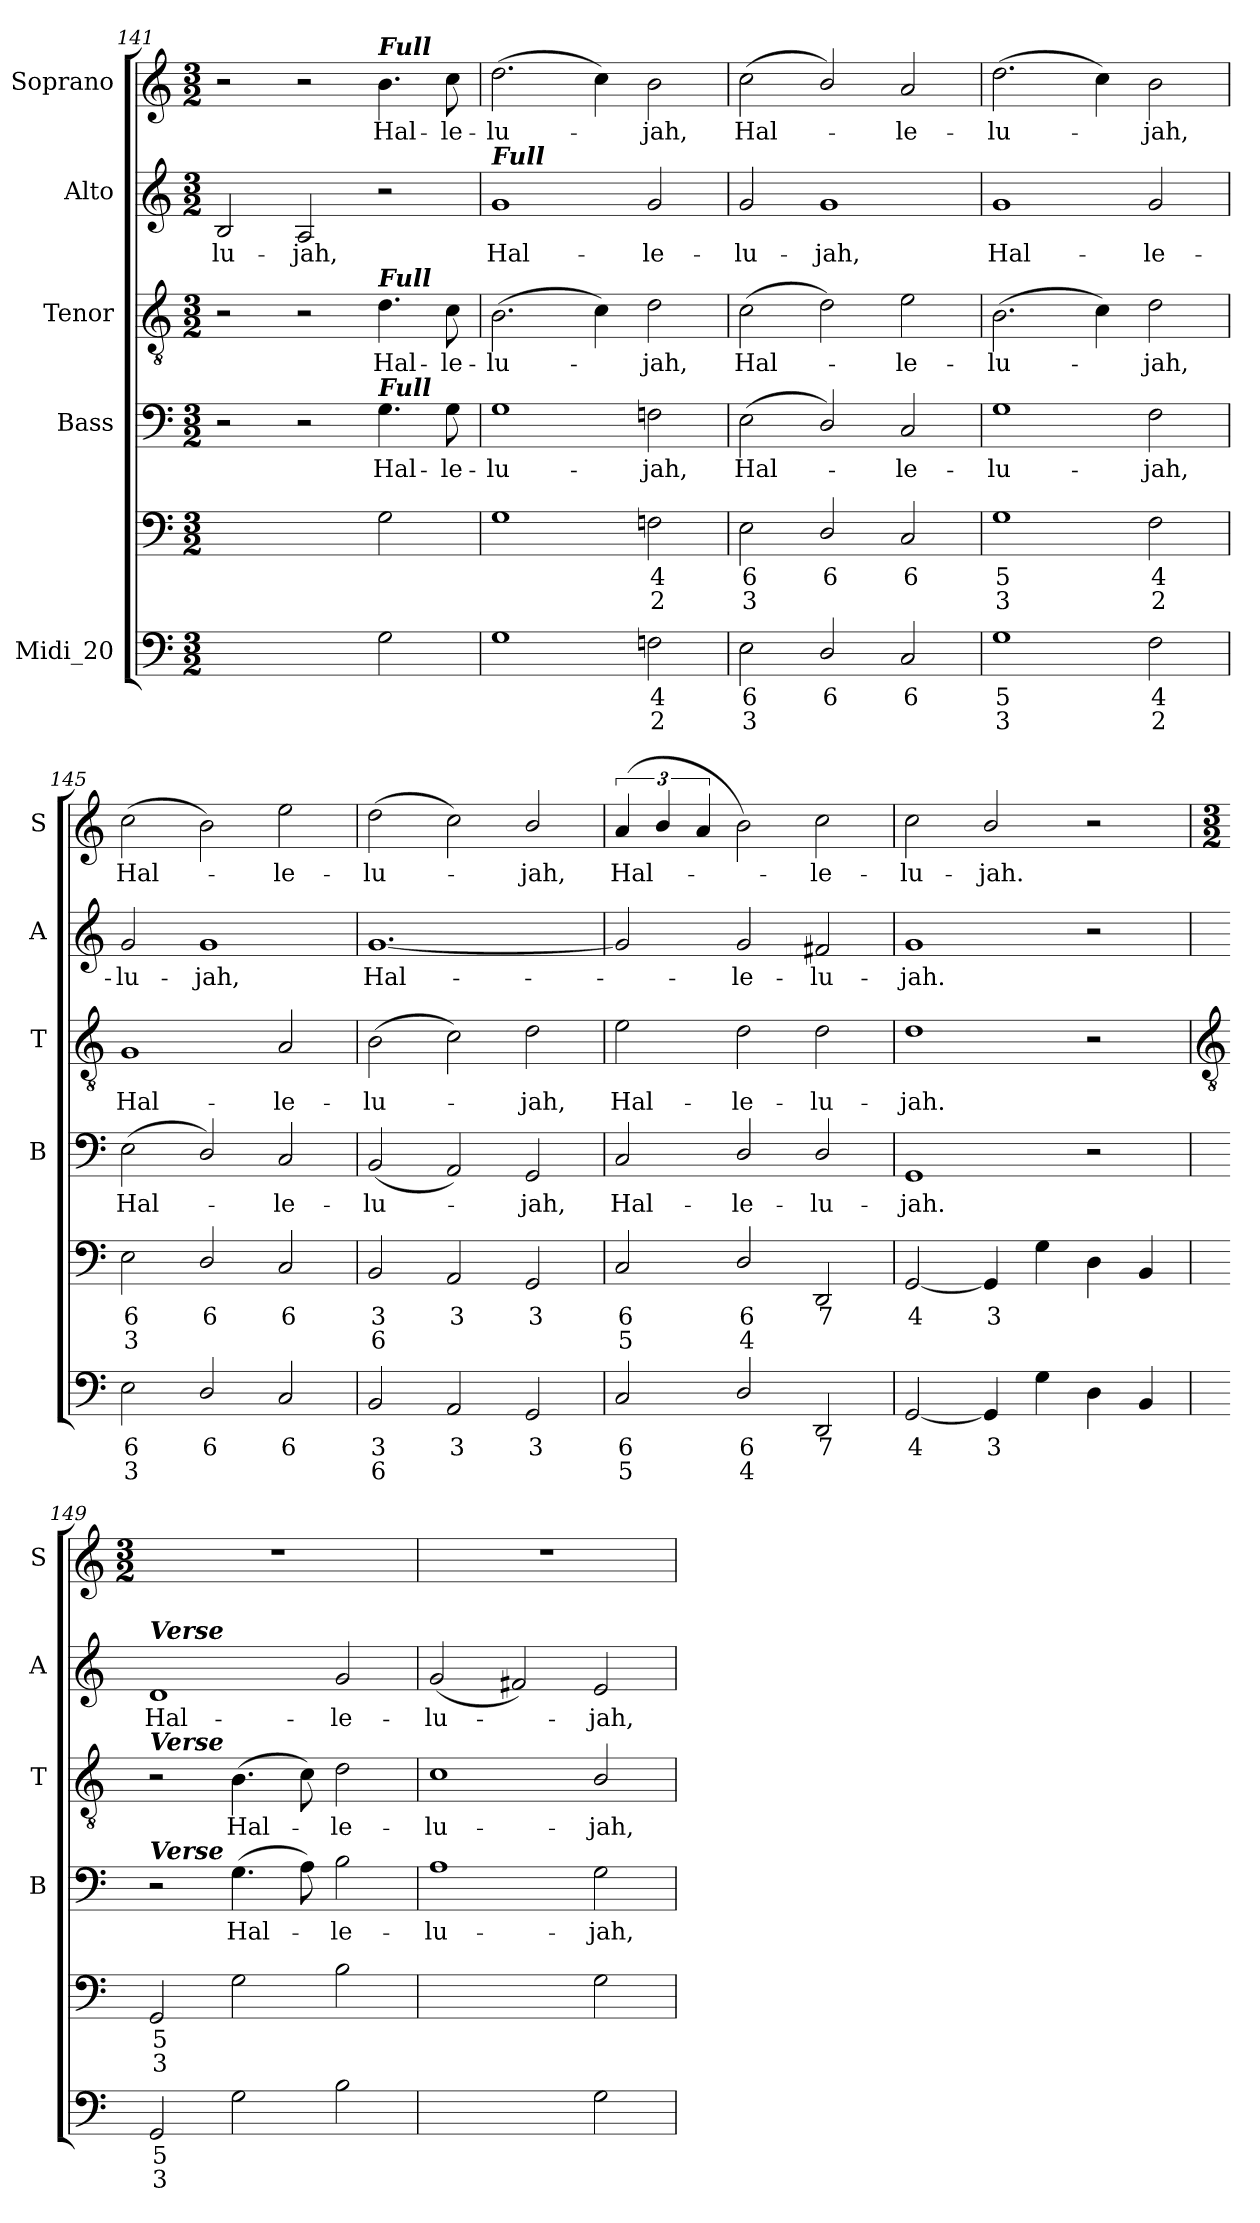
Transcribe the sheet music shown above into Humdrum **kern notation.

**kern	**text	**text	**kern	**text	**text	**kern	**text	**kern	**text	**kern	**text	**kern	**text
*part5	*part5	*part5	*part5	*part5	*part5	*part4	*part4	*part3	*part3	*part2	*part2	*part1	*part1
*staff6	*staff6	*staff6	*staff5	*staff5	*staff5	*staff4	*staff4	*staff3	*staff3	*staff2	*staff2	*staff1	*staff1
*I"Midi_20	*	*	*	*	*	*I"Bass	*	*I"Tenor	*	*I"Alto	*	*I"Soprano	*
*	*	*	*	*	*	*I'B	*	*I'T	*	*I'A	*	*I'S	*
!!LO:LB:g=z
*clefF4	*	*	*clefF4	*	*	*clefF4	*	*clefGv2	*	*clefG2	*	*clefG2	*
*k[]	*	*	*k[]	*	*	*k[]	*	*k[]	*	*k[]	*	*k[]	*
*C:	*	*	*C:	*	*	*C:	*	*C:	*	*C:	*	*C:	*
*M3/2	*	*	*M3/2	*	*	*M3/2	*	*M3/2	*	*M3/2	*	*M3/2	*
=141	=141	=141	=141	=141	=141	=141	=141	=141	=141	=141	=141	=141	=141
!	!LO:LY:b	!LO:LY:b	!	!LO:LY:b	!LO:LY:b	!	!	!	!	!	!LO:LY:b	!	!
[2Dyy	6	4	[2Dyy	6	4	2r	.	2r	.	2B	-lu-	2r	.
!	!LO:LY:b	!	!	!LO:LY:b	!	!	!	!	!	!	!LO:LY:b	!	!
2Dyy]	5	.	2Dyy]	5	.	2r	.	2r	.	2A	-jah,	2r	.
!	!	!	!	!	!	!	!	!	!	!	!	!LO:TX:a:Bi:t=Full	!
!	!	!	!	!	!	!	!	!LO:TX:a:Bi:t=Full	!	!	!	!	!
!	!	!	!	!	!	!LO:TX:a:Bi:t=Full	!	!	!	!	!	!	!
!	!	!	!	!	!	!	!LO:LY:b	!	!LO:LY:b	!	!	!	!LO:LY:b
2G	.	.	2G	.	.	4.G	Hal-	4.d	Hal-	2r	.	4.b	Hal-
!	!	!	!	!	!	!	!LO:LY:b	!	!LO:LY:b	!	!	!	!LO:LY:b
.	.	.	.	.	.	8G	-le-	8c	-le-	.	.	8cc	-le-
=142	=142	=142	=142	=142	=142	=142	=142	=142	=142	=142	=142	=142	=142
!	!	!	!	!	!	!	!	!	!	!LO:TX:a:Bi:t=Full	!	!	!
!	!	!	!	!	!	!	!LO:LY:b	!	!LO:LY:b	!	!LO:LY:b	!	!LO:LY:b
1G	.	.	1G	.	.	1G	-lu-	(>2.B	-lu-	1g	Hal-	(>2.dd	-lu-
.	.	.	.	.	.	.	.	4c)	.	.	.	4cc)	.
!	!LO:LY:b	!LO:LY:b	!	!LO:LY:b	!LO:LY:b	!	!LO:LY:b	!	!LO:LY:b	!	!LO:LY:b	!	!LO:LY:b
2Fn	4	2	2Fn	4	2	2Fn	-jah,	2d	jah,	2g	-le-	2b	jah,
=143	=143	=143	=143	=143	=143	=143	=143	=143	=143	=143	=143	=143	=143
!	!LO:LY:b	!LO:LY:b	!	!LO:LY:b	!LO:LY:b	!	!LO:LY:b	!	!LO:LY:b	!	!LO:LY:b	!	!LO:LY:b
2E	6	3	2E	6	3	(<2E	Hal-	(>2c	Hal-	2g	-lu-	(<2cc	Hal-
!	!LO:LY:b	!	!	!LO:LY:b	!	!	!	!	!	!	!LO:LY:b	!	!
2D/	6	.	2D/	6	.	2D/)	.	2d)	.	1g	-jah,	2b/)	.
!	!LO:LY:b	!	!	!LO:LY:b	!	!	!LO:LY:b	!	!LO:LY:b	!	!	!	!LO:LY:b
2C	6	.	2C	6	.	2C	le-	2e	le-	.	.	2a	le-
=144	=144	=144	=144	=144	=144	=144	=144	=144	=144	=144	=144	=144	=144
!	!LO:LY:b	!LO:LY:b	!	!LO:LY:b	!LO:LY:b	!	!LO:LY:b	!	!LO:LY:b	!	!LO:LY:b	!	!LO:LY:b
1G	5	3	1G	5	3	1G	-lu-	(>2.B	-lu-	1g	Hal-	(>2.dd	-lu-
.	.	.	.	.	.	.	.	4c)	.	.	.	4cc)	.
!	!LO:LY:b	!LO:LY:b	!	!LO:LY:b	!LO:LY:b	!	!LO:LY:b	!	!LO:LY:b	!	!LO:LY:b	!	!LO:LY:b
2F	4	2	2F	4	2	2F	-jah,	2d	jah,	2g	-le-	2b	jah,
=145	=145	=145	=145	=145	=145	=145	=145	=145	=145	=145	=145	=145	=145
!	!LO:LY:b	!LO:LY:b	!	!LO:LY:b	!LO:LY:b	!	!LO:LY:b	!	!LO:LY:b	!	!LO:LY:b	!	!LO:LY:b
2E	6	3	2E	6	3	(<2E	Hal-	1G	Hal-	2g	-lu-	(>2cc	Hal-
!	!LO:LY:b	!	!	!LO:LY:b	!	!	!	!	!	!	!LO:LY:b	!	!
2D/	6	.	2D/	6	.	2D/)	.	.	.	1g	-jah,	2b)	.
!	!LO:LY:b	!	!	!LO:LY:b	!	!	!LO:LY:b	!	!LO:LY:b	!	!	!	!LO:LY:b
2C	6	.	2C	6	.	2C	le-	2A	-le-	.	.	2ee	le-
=146	=146	=146	=146	=146	=146	=146	=146	=146	=146	=146	=146	=146	=146
!	!LO:LY:b	!LO:LY:b	!	!LO:LY:b	!LO:LY:b	!	!LO:LY:b	!	!LO:LY:b	!	!LO:LY:b	!	!LO:LY:b
2BB	3	6	2BB	3	6	(<2BB	-lu-	(>2B	-lu-	[1.g	Hal-	(>2dd	-lu-
!	!LO:LY:b	!	!	!LO:LY:b	!	!	!	!	!	!	!	!	!
2AA	3	.	2AA	3	.	2AA)	.	2c)	.	.	.	2cc)	.
!	!LO:LY:b	!	!	!LO:LY:b	!	!	!LO:LY:b	!	!LO:LY:b	!	!	!	!LO:LY:b
2GG	3	.	2GG	3	.	2GG	jah,	2d	jah,	.	.	2b/	jah,
=147	=147	=147	=147	=147	=147	=147	=147	=147	=147	=147	=147	=147	=147
!	!LO:LY:b	!LO:LY:b	!	!LO:LY:b	!LO:LY:b	!	!LO:LY:b	!	!LO:LY:b	!	!	!	!LO:LY:b
2C	6	5	2C	6	5	2C	Hal-	2e	Hal-	2g]	.	(<6a	Hal-
.	.	.	.	.	.	.	.	.	.	.	.	6b/	.
.	.	.	.	.	.	.	.	.	.	.	.	6a	.
!	!LO:LY:b	!LO:LY:b	!	!LO:LY:b	!LO:LY:b	!	!LO:LY:b	!	!LO:LY:b	!	!LO:LY:b	!	!
2D/	6	4	2D/	6	4	2D/	-le-	2d	-le-	2g	le-	2b)	.
!	!LO:LY:b	!	!	!LO:LY:b	!	!	!LO:LY:b	!	!LO:LY:b	!	!LO:LY:b	!	!LO:LY:b
2DD/	7	.	2DD/	7	.	2D/	-lu-	2d	-lu-	2f#X	-lu-	2cc	le-
=148	=148	=148	=148	=148	=148	=148	=148	=148	=148	=148	=148	=148	=148
!	!LO:LY:b	!	!	!LO:LY:b	!	!	!LO:LY:b	!	!LO:LY:b	!	!LO:LY:b	!	!LO:LY:b
[2GG	4	.	[2GG	4	.	1GG	-jah.	1d	-jah.	1g	-jah.	2cc	-lu-
!	!LO:LY:b	!	!	!LO:LY:b	!	!	!	!	!	!	!	!	!LO:LY:b
4GG]	3	.	4GG]	3	.	.	.	.	.	.	.	2b/	-jah.
4G	.	.	4G	.	.	.	.	.	.	.	.	.	.
4D	.	.	4D	.	.	2r	.	2r	.	2r	.	2r	.
4BB	.	.	4BB	.	.	.	.	.	.	.	.	.	.
!!LO:LB:g=z
=149	=149	=149	=149	=149	=149	=149	=149	=149	=149	=149	=149	=149	=149
*	*	*	*	*	*	*	*	*clefGv2	*	*	*	*	*
*	*	*	*	*	*	*	*	*	*	*	*	*M3/2	*
!	!	!	!	!	!	!	!	!	!	!LO:TX:a:Bi:t=Verse	!	!	!
!	!	!	!	!	!	!	!	!LO:TX:a:Bi:t=Verse	!	!	!	!	!
!	!	!	!	!	!	!LO:TX:a:Bi:t=Verse	!	!	!	!	!	!	!
!	!LO:LY:b	!LO:LY:b	!	!LO:LY:b	!LO:LY:b	!	!	!	!	!	!LO:LY:b	!	!
2GG	5	3	2GG	5	3	2r	.	2r	.	1d	Hal-	1.r	.
!	!	!	!	!	!	!	!LO:LY:b	!	!LO:LY:b	!	!	!	!
2G	.	.	2G	.	.	(>4.G	Hal-	(>4.B	Hal-	.	.	.	.
.	.	.	.	.	.	8A)	.	8c)	.	.	.	.	.
!	!	!	!	!	!	!	!LO:LY:b	!	!LO:LY:b	!	!LO:LY:b	!	!
2B	.	.	2B	.	.	2B	le-	2d	le-	2g	-le-	.	.
=150	=150	=150	=150	=150	=150	=150	=150	=150	=150	=150	=150	=150	=150
!	!LO:LY:b	!	!	!LO:LY:b	!	!	!LO:LY:b	!	!LO:LY:b	!	!LO:LY:b	!	!
[2Ayy	7	.	[2Ayy	7	.	1A	-lu-	1c	-lu-	(<2g	-lu-	1.r	.
!	!LO:LY:b	!	!	!LO:LY:b	!	!	!	!	!	!	!	!	!
2Ayy]	6	.	2Ayy]	6	.	.	.	.	.	2f#X)	.	.	.
!	!	!	!	!	!	!	!LO:LY:b	!	!LO:LY:b	!	!LO:LY:b	!	!
2G	.	.	2G	.	.	2G	-jah,	2B/	-jah,	2e	jah,	.	.
=	=	=	=	=	=	=	=	=	=	=	=	=	=
*-	*-	*-	*-	*-	*-	*-	*-	*-	*-	*-	*-	*-	*-
